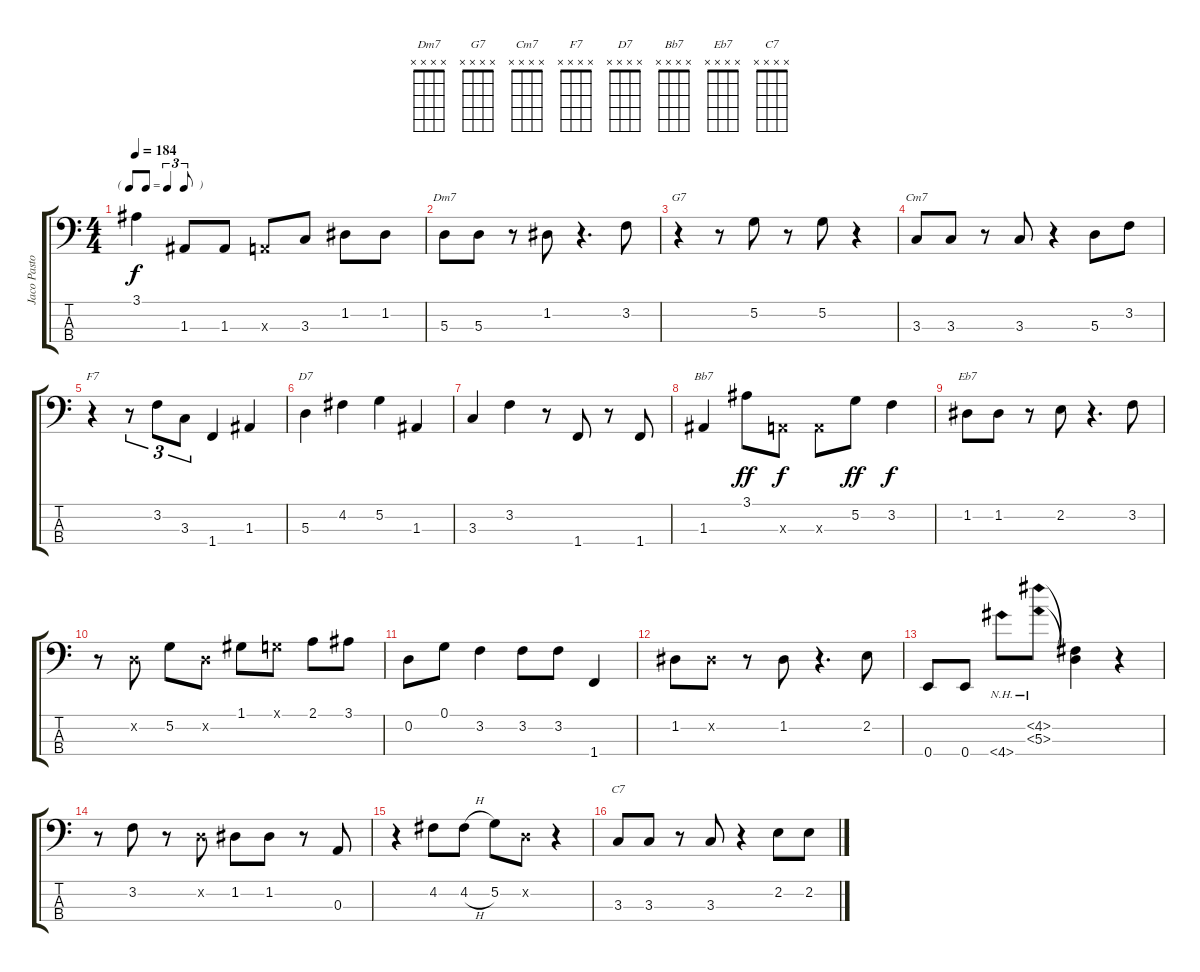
\track ("Jaco Pastorius" "Jaco Pasto") {instrument fretlessbass}
\staff {score tabs}
\tuning (G2 D2 A1 E1) {hide}
\chord ("Dm7" x x x x) {firstfret 0}
\chord ("G7" x x x x) {firstfret 0}
\chord ("Cm7" x x x x) {firstfret 0}
\chord ("F7" x x x x) {firstfret 0}
\chord ("D7" x x x x) {firstfret 0}
\chord ("Bb7" x x x x) {firstfret 0}
\chord ("Eb7" x x x x) {firstfret 0}
\chord ("C7" x x x x) {firstfret 0}
\ts (4 4)
\tf triplet8th
\tempo 184
\clef f4
\ks c
3.1.4{dy f} 1.3.8 1.3.8 0.3{x}.8 3.3.8 1.2.8 1.2.8 |
5.3.8{ch "Dm7"} 5.3.8 r.8 1.2.8 r.4{d} 3.2.8 |
r.4{ch "G7"} r.8 5.2.8 r.8 5.2.8 r.4 |
3.3.8{ch "Cm7"} 3.3.8 r.8 3.3.8 r.4 5.3.8 3.2.8 |
r.4{ch "F7"} r.8{tu (3 2)} 3.2.8{tu (3 2)} 3.3.8{tu (3 2)} 1.4.4 1.3.4 |
5.3.4{ch "D7"} 4.2.4 5.2.4 1.3.4 |
3.3.4 3.2.4 r.8 1.4.8 r.8 1.4.8 |
1.3.4{ch "Bb7"} 3.1.8{dy ff} 0.3{x}.8{dy f} 0.3{x}.8 5.2.8{dy ff} 3.2.4{dy f} |
1.2.8{ch "Eb7"} 1.2.8 r.8 2.2.8 r.4{d} 3.2.8 |
r.8 0.2{x}.8 5.2.8 0.2{x}.8 1.1.8 0.1{x}.8 2.1.8 3.1.8 |
0.2.8 0.1.8 3.2.4 3.2.8 3.2.8 1.4.4 |
1.2.8 1.2{x}.8 r.8 1.2.8 r.4{d} 2.2.8 |
0.4.8 0.4.8 4.4{nh}.8 (4.2{nh} 5.3{nh}).8 (4.2{t} 5.3{t}).4 r.4 |
r.8 3.2.8 r.8 0.2{x}.8 1.2.8 1.2.8 r.8 0.3.8 |
r.4 4.2.8 4.2{h}.8 5.2.8 0.2{x}.8 r.4 |
3.3.8{ch "C7"} 3.3.8 r.8 3.3.8 r.4 2.2.8 2.2{h}.8
